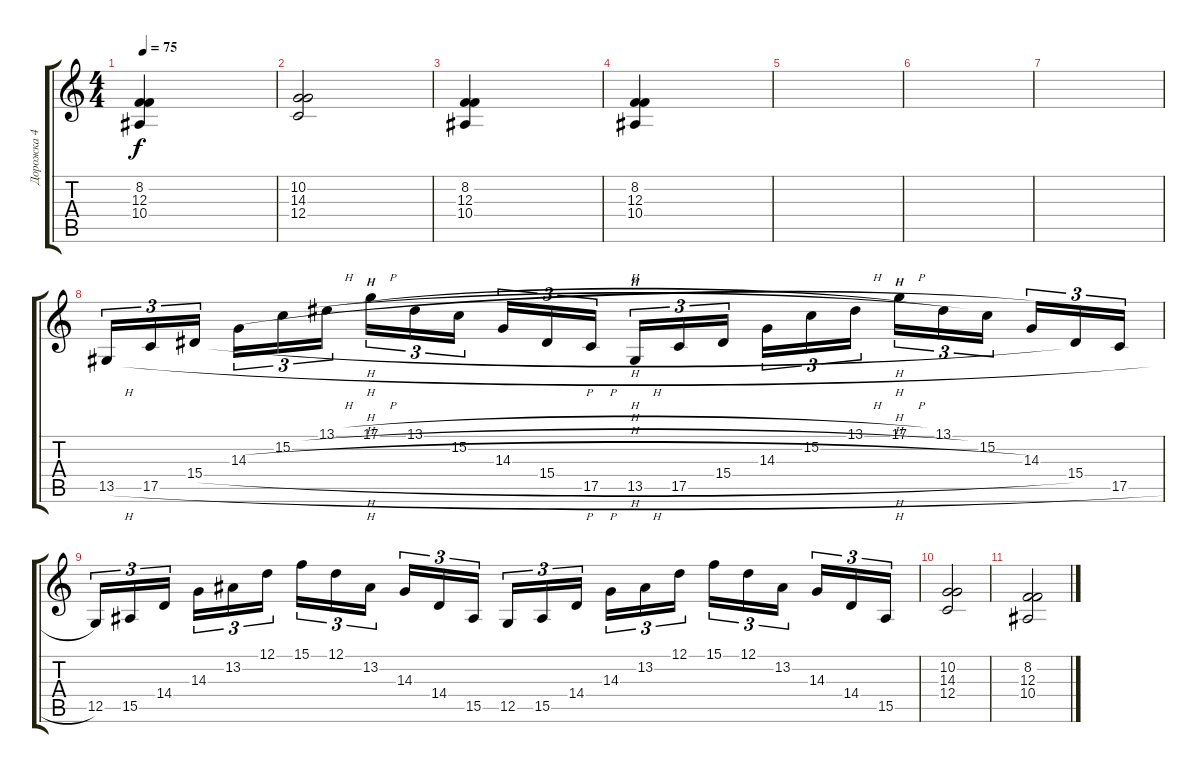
\track ("Дорожка 4" "Дорожка 4") {instrument synthstrings1}
\staff {score tabs}
\tuning (D4 A3 F3 C3 G2 C2) {hide}
\ts (4 4)
\tempo 75
\clef g2
\ks c
(8.2 12.3 10.4).4{dy f} |
(10.2 14.3 12.4).2 |
(8.2 12.3 10.4).4 |
(8.2 12.3 10.4).4 |
|
|
|
13.5{h}.16{tu (3 2)} 17.5{h}.16{tu (3 2)} 15.4{h}.16{tu (3 2) beam splitsecondary} 14.3{h}.16{tu (3 2)} 15.2{h}.16{tu (3 2)} 13.1{h}.16{tu (3 2)} 17.1{h}.16{tu (3 2)} 13.1{h}.16{tu (3 2)} 15.2{h}.16{tu (3 2) beam splitsecondary} 14.3{h}.16{tu (3 2)} 15.4{h}.16{tu (3 2)} 17.5{h}.16{tu (3 2)} 13.5{h}.16{tu (3 2)} 17.5{h}.16{tu (3 2)} 15.4{h}.16{tu (3 2) beam splitsecondary} 14.3{h}.16{tu (3 2)} 15.2{h}.16{tu (3 2)} 13.1{h}.16{tu (3 2)} 17.1{h}.16{tu (3 2)} 13.1.16{tu (3 2)} 15.2.16{tu (3 2) beam splitsecondary} 14.3.16{tu (3 2)} 15.4.16{tu (3 2)} 17.5{h}.16{tu (3 2)} |
12.5.16{tu (3 2)} 15.5.16{tu (3 2)} 14.4.16{tu (3 2) beam splitsecondary} 14.3.16{tu (3 2)} 13.2.16{tu (3 2)} 12.1.16{tu (3 2)} 15.1.16{tu (3 2)} 12.1.16{tu (3 2)} 13.2.16{tu (3 2) beam splitsecondary} 14.3.16{tu (3 2)} 14.4.16{tu (3 2)} 15.5.16{tu (3 2)} 12.5.16{tu (3 2)} 15.5.16{tu (3 2)} 14.4.16{tu (3 2) beam splitsecondary} 14.3.16{tu (3 2)} 13.2.16{tu (3 2)} 12.1.16{tu (3 2)} 15.1.16{tu (3 2)} 12.1.16{tu (3 2)} 13.2.16{tu (3 2) beam splitsecondary} 14.3.16{tu (3 2)} 14.4.16{tu (3 2)} 15.5.16{tu (3 2)} |
(10.2 14.3 12.4).2 |
(8.2 12.3 10.4).2
